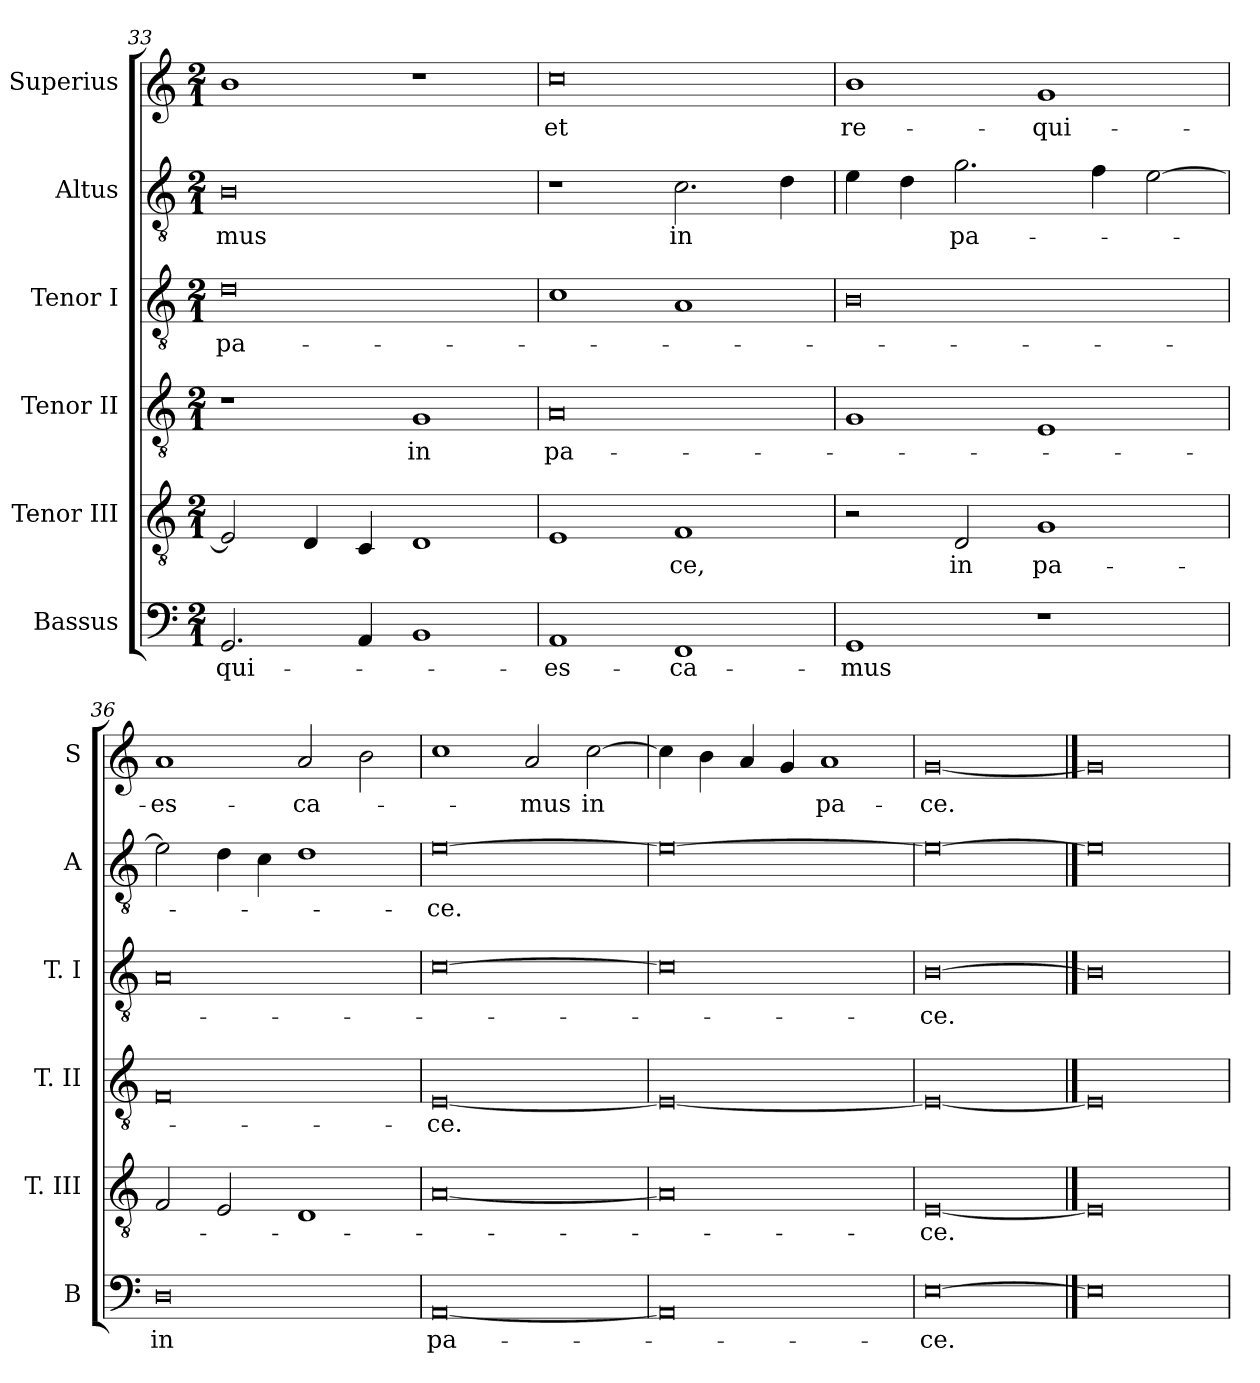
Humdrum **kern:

**kern	**text	**kern	**text	**kern	**text	**kern	**text	**kern	**text	**kern	**text
*part6	*part6	*part5	*part5	*part4	*part4	*part3	*part3	*part2	*part2	*part1	*part1
*staff6	*staff6	*staff5	*staff5	*staff4	*staff4	*staff3	*staff3	*staff2	*staff2	*staff1	*staff1
*I"Bassus	*	*I"Tenor III	*	*I"Tenor II	*	*I"Tenor I	*	*I"Altus	*	*I"Superius	*
*I'B	*	*I'T. III	*	*I'T. II	*	*I'T. I	*	*I'A	*	*I'S	*
*clefF4	*	*clefGv2	*	*clefGv2	*	*clefGv2	*	*clefGv2	*	*clefG2	*
*k[]	*	*k[]	*	*k[]	*	*k[]	*	*k[]	*	*k[]	*
*C:	*	*C:	*	*C:	*	*C:	*	*C:	*	*C:	*
*M2/1	*	*M2/1	*	*M2/1	*	*M2/1	*	*M2/1	*	*M2/1	*
=33	=33	=33	=33	=33	=33	=33	=33	=33	=33	=33	=33
2.GG	-qui-	2E]	.	1r	.	0d	pa-	0B	-mus	1b	.
.	.	4D	.	.	.	.	.	.	.	.	.
4AA	.	4C	.	.	.	.	.	.	.	.	.
1BB	.	1D	.	1G	in	.	.	.	.	1r	.
=34	=34	=34	=34	=34	=34	=34	=34	=34	=34	=34	=34
1AA	-es-	1E	.	0A	pa-	1c	.	1r	.	0cc	et
1FF	-ca-	1F	-ce,	.	.	1A	.	2.c	in	.	.
.	.	.	.	.	.	.	.	4d	.	.	.
=35	=35	=35	=35	=35	=35	=35	=35	=35	=35	=35	=35
1GG	-mus	2r	.	1G	.	0B	.	4e	.	1b	re-
.	.	.	.	.	.	.	.	4d	.	.	.
.	.	2D	in	.	.	.	.	2.g	pa-	.	.
1r	.	1G	pa-	1E	.	.	.	.	.	1g	-qui-
.	.	.	.	.	.	.	.	4f	.	.	.
.	.	.	.	.	.	.	.	[2e	.	.	.
=36	=36	=36	=36	=36	=36	=36	=36	=36	=36	=36	=36
0D	in	2F	.	0F	.	0A	.	2e]	.	1a	-es-
.	.	2E	.	.	.	.	.	4d	.	.	.
.	.	.	.	.	.	.	.	4c	.	.	.
.	.	1D	.	.	.	.	.	1d	.	2a	-ca-
.	.	.	.	.	.	.	.	.	.	2b	.
=37	=37	=37	=37	=37	=37	=37	=37	=37	=37	=37	=37
[0AA	pa-	[0A	.	[0E	-ce.	[0c	.	[0e	-ce.	1cc	.
.	.	.	.	.	.	.	.	.	.	2a	-mus
.	.	.	.	.	.	.	.	.	.	[2cc	in
=38	=38	=38	=38	=38	=38	=38	=38	=38	=38	=38	=38
0AA]	.	0A]	.	0E_	.	0c]	.	0e_	.	4cc]	.
.	.	.	.	.	.	.	.	.	.	4b	.
.	.	.	.	.	.	.	.	.	.	4a	.
.	.	.	.	.	.	.	.	.	.	4g	.
.	.	.	.	.	.	.	.	.	.	1a	pa-
=39	=39	=39	=39	=39	=39	=39	=39	=39	=39	=39	=39
[0E	-ce.	[0E	-ce.	0E_	.	[0B	-ce.	0e_	.	[0g	-ce.
==40	==40	==40	==40	==40	==40	==40	==40	==40	==40	==40	==40
0E]	.	0E]	.	0E]	.	0B]	.	0e]	.	0g]	.
=	=	=	=	=	=	=	=	=	=	=	=
*-	*-	*-	*-	*-	*-	*-	*-	*-	*-	*-	*-
